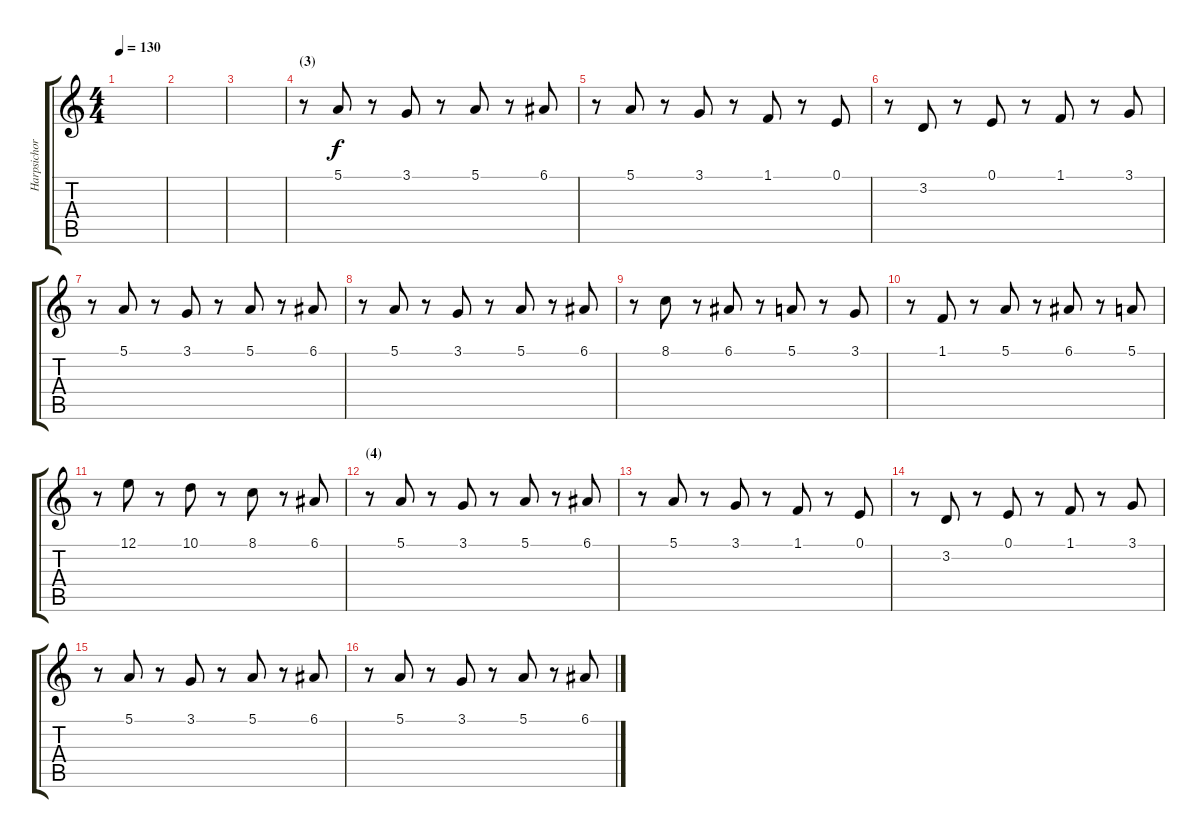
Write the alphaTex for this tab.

\track ("Harpsichord Echo" "Harpsichor") {instrument harpsichord}
\staff {score tabs}
\tuning (E4 B3 G3 D3 A2 E2) {hide}
\ts (4 4)
\tempo 130
\clef g2
\ks c
|
|
|
\section ("" "(3)")
r.8 5.1.8 r.8 3.1.8 r.8 5.1.8 r.8 6.1.8 |
r.8 5.1.8 r.8 3.1.8 r.8 1.1.8 r.8 0.1.8 |
r.8 3.2.8 r.8 0.1.8 r.8 1.1.8 r.8 3.1.8 |
r.8 5.1.8 r.8 3.1.8 r.8 5.1.8 r.8 6.1.8 |
r.8 5.1.8 r.8 3.1.8 r.8 5.1.8 r.8 6.1.8 |
r.8 8.1.8 r.8 6.1.8 r.8 5.1.8 r.8 3.1.8 |
r.8 1.1.8 r.8 5.1.8 r.8 6.1.8 r.8 5.1.8 |
r.8 12.1.8 r.8 10.1.8 r.8 8.1.8 r.8 6.1.8 |
\section ("" "(4)")
r.8 5.1.8 r.8 3.1.8 r.8 5.1.8 r.8 6.1.8 |
r.8 5.1.8 r.8 3.1.8 r.8 1.1.8 r.8 0.1.8 |
r.8 3.2.8 r.8 0.1.8 r.8 1.1.8 r.8 3.1.8 |
r.8 5.1.8 r.8 3.1.8 r.8 5.1.8 r.8 6.1.8 |
r.8 5.1.8 r.8 3.1.8 r.8 5.1.8 r.8 6.1.8
